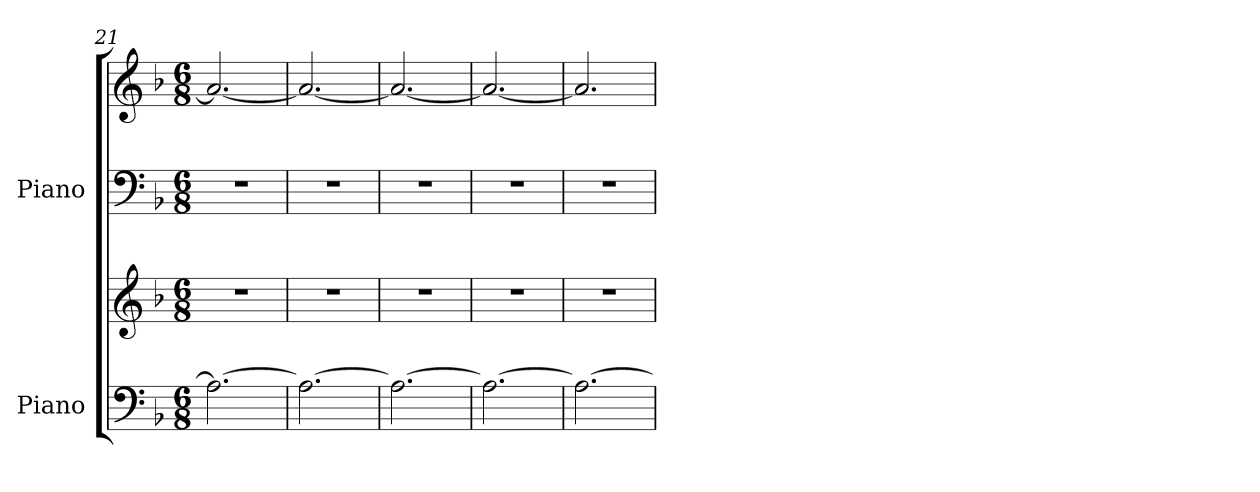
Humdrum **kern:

**kern	**kern	**kern	**kern
*part2	*part2	*part1	*part1
*staff4	*staff3	*staff2	*staff1
*I"Piano	*	*I"Piano	*
*I'Pno.	*	*I'Pno.	*
*clefF4	*clefG2	*clefF4	*clefG2
*k[b-]	*k[b-]	*k[b-]	*k[b-]
*M6/8	*M6/8	*M6/8	*M6/8
=21	=21	=21	=21
2.A\_	2.r	2.r	2.a/_
=22	=22	=22	=22
2.A\_	2.r	2.r	2.a/_
=23	=23	=23	=23
2.A\_	2.r	2.r	2.a/_
!!LO:LB:g=z
=24	=24	=24	=24
2.A\_	2.r	2.r	2.a/_
=25	=25	=25	=25
2.A\_	2.r	2.r	2.a/]
=	=	=	=
*-	*-	*-	*-
